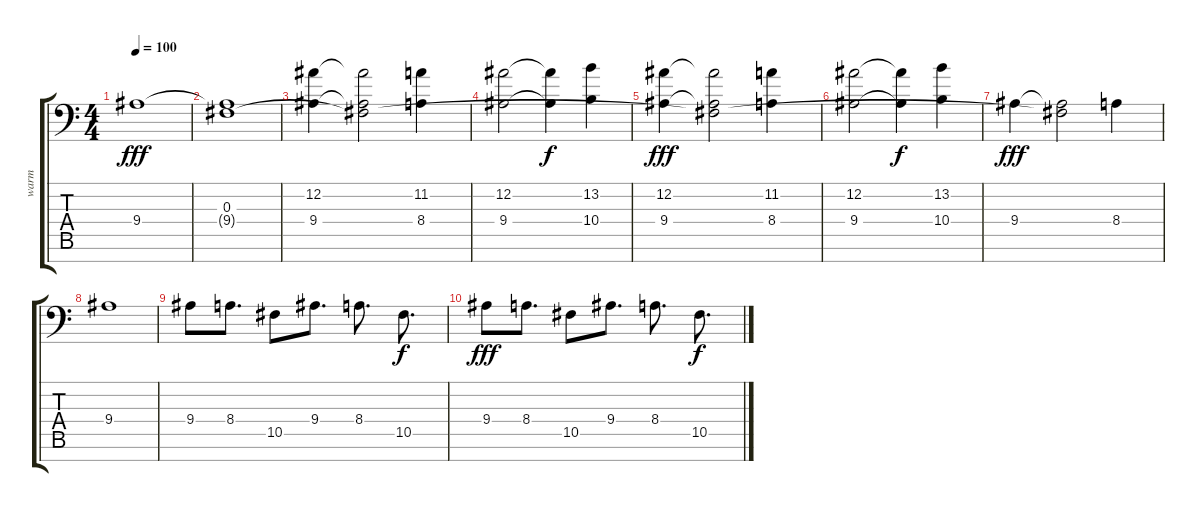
\track ("warm" "warm") {instrument lead3calliope}
\staff {score tabs}
\tuning (Eb4 Bb3 Gb3 Db3 Ab2 Eb2 Bb1) {hide}
\ts (4 4)
\tempo 100
\clef f4
\ks c
9.4{t}.1{dy fff} |
(0.3{t} 9.4{t}).1 |
(12.2 9.4).4 (12.2{t} 0.3{t} 9.4{t}).2 (11.2 8.4).4 |
(12.2 9.4).2 (12.2{t} 9.4{t}).4{dy f} (13.2 10.4).4 |
(12.2 9.4).4{dy fff} (12.2{t} 0.3{t} 9.4{t}).2 (11.2 8.4).4 |
(12.2 9.4).2 (12.2{t} 9.4{t}).4{dy f} (13.2 10.4).4 |
9.4.4{dy fff} (0.3{t} 9.4{t}).2 8.4.4 |
9.4.1 |
9.4.8 8.4.8{d} 10.5.8 9.4.8{d} 8.4.8{d} 10.5.8{d dy f} |
9.4.8{dy fff} 8.4.8{d} 10.5.8 9.4.8{d} 8.4.8{d} 10.5.8{d dy f}
